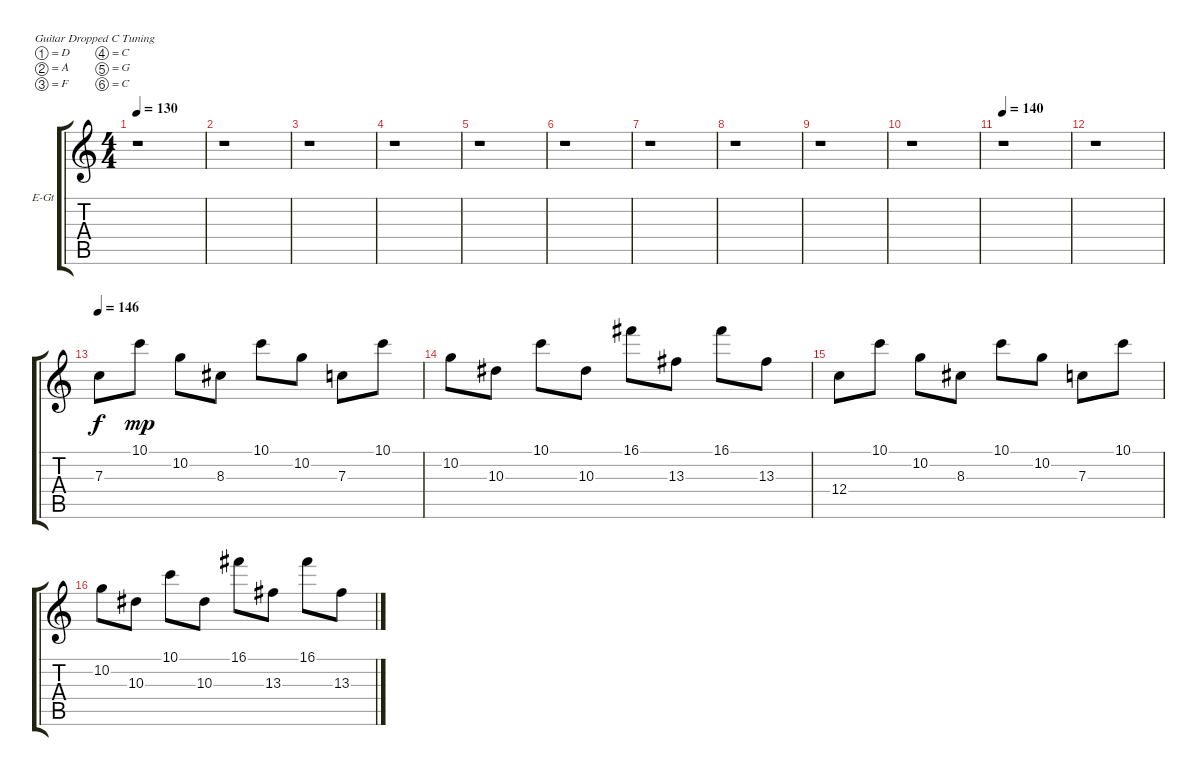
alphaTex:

\bracketExtendMode groupsimilarinstruments
\firstSystemTrackNameOrientation horizontal
\otherSystemsTrackNameOrientation horizontal
\track ("Guitar 2" "E-Gt") {instrument distortionguitar}
\staff {score tabs}
\tuning (D4 A3 F3 C3 G2 C2)
\ts (4 4)
\tempo 130
\clef g2
\ks c
r.1{dy f} |
r.1 |
r.1 |
r.1 |
r.1 |
r.1 |
r.1 |
r.1 |
r.1 |
r.1 |
\tempo 140
r.1 |
r.1 |
\tempo 146
7.3.8 10.1.8{dy mp} 10.2.8 8.3.8 10.1.8 10.2.8 7.3.8 10.1.8 |
10.2.8 10.3.8 10.1.8 10.3.8 16.1.8 13.3.8 16.1.8 13.3.8 |
12.4.8 10.1.8 10.2.8 8.3.8 10.1.8 10.2.8 7.3.8 10.1.8 |
10.2.8 10.3.8 10.1.8 10.3.8 16.1.8 13.3.8 16.1.8 13.3.8
